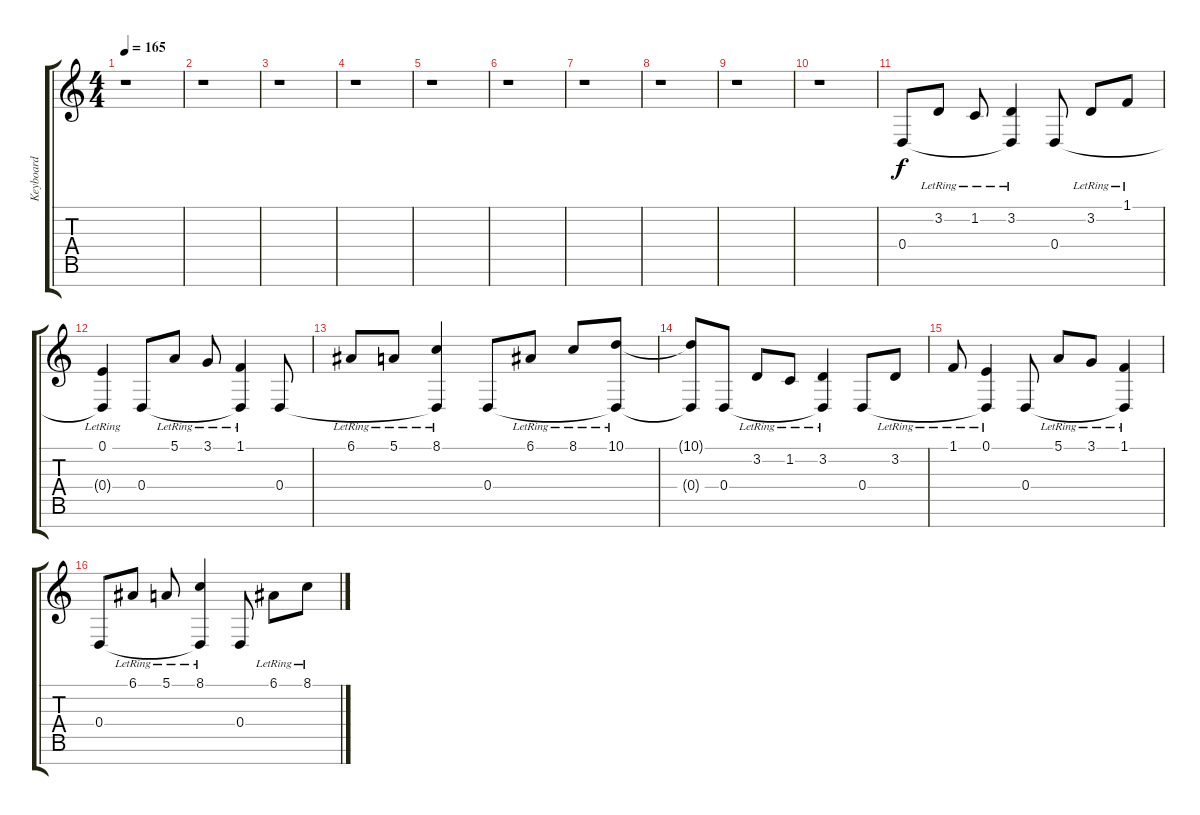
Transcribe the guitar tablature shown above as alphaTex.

\track ("Keyboard" "Keyboard") {instrument brightacousticpiano}
\staff {score tabs}
\tuning (E4 B3 G3 D3 A2 E2 B1) {hide}
\ts (4 4)
\tempo 165
\clef g2
\ks c
r.1{dy f} |
r.1{volume 16 instrument brightacousticpiano} |
r.1 |
r.1 |
r.1 |
r.1 |
r.1 |
r.1 |
r.1 |
r.1 |
0.4.8{volume 16} 3.2{lr}.8 1.2{lr}.8 (3.2{lr} 0.4{t}).4 0.4.8 3.2{lr}.8 1.1{lr}.8 |
(0.1{lr} 0.4{t}).4 0.4.8 5.1{lr}.8 3.1{lr}.8 (1.1{lr} 0.4{t}).4 0.4.8 |
6.1{lr}.8 5.1{lr}.8 (8.1{lr} 0.4{t}).4 0.4.8 6.1{lr}.8 8.1{lr}.8 (10.1{lr} 0.4{t}).8 |
(10.1{t} 0.4{t}).8 0.4.8 3.2{lr}.8 1.2{lr}.8 (3.2{lr} 0.4{t}).4 0.4.8 3.2{lr}.8 |
1.1{lr}.8 (0.1{lr} 0.4{t}).4 0.4.8 5.1{lr}.8 3.1{lr}.8 (1.1{lr} 0.4{t}).4 |
0.4.8 6.1{lr}.8 5.1{lr}.8 (8.1{lr} 0.4{t}).4 0.4.8 6.1{lr}.8 8.1{lr}.8
